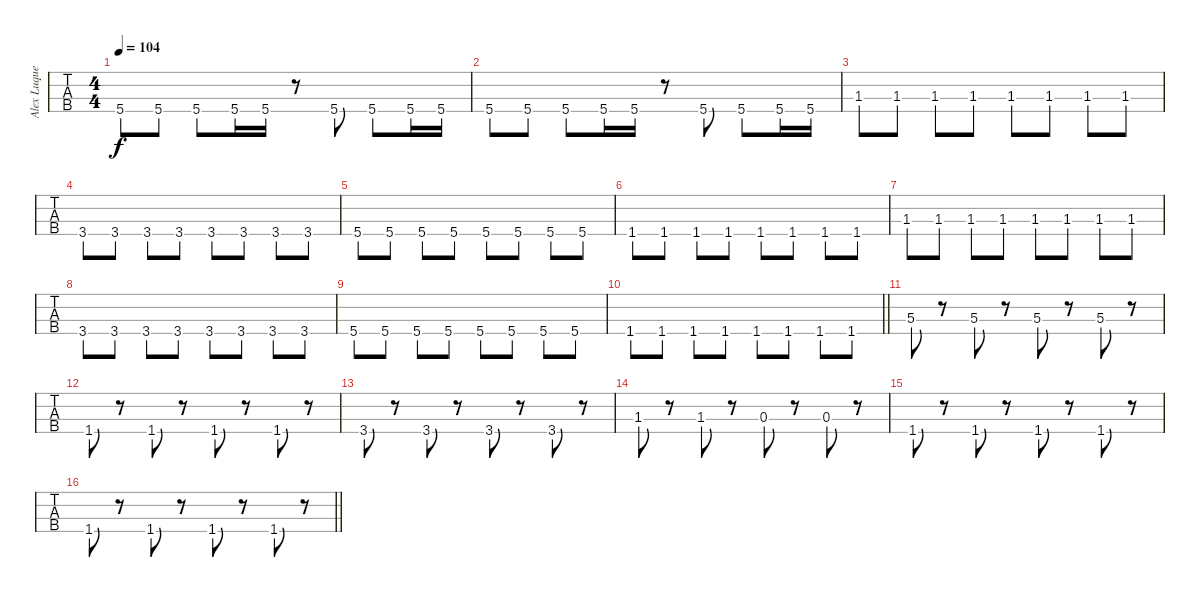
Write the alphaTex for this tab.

\track ("Alex Luque " "Alex Luque") {instrument electricbassfinger}
\staff {tabs}
\tuning (G2 D2 A1 E1) {hide}
\ts (4 4)
\tempo 104
\clef f4
\ks c
5.4.8{dy f} 5.4.8 5.4.8 5.4.16 5.4.16 r.8 5.4.8 5.4.8 5.4.16 5.4.16 |
5.4.8 5.4.8 5.4.8 5.4.16 5.4.16 r.8 5.4.8 5.4.8 5.4.16 5.4.16 |
1.3.8 1.3.8 1.3.8 1.3.8 1.3.8 1.3.8 1.3.8 1.3.8 |
3.4.8 3.4.8 3.4.8 3.4.8 3.4.8 3.4.8 3.4.8 3.4.8 |
5.4.8 5.4.8 5.4.8 5.4.8 5.4.8 5.4.8 5.4.8 5.4.8 |
1.4.8 1.4.8 1.4.8 1.4.8 1.4.8 1.4.8 1.4.8 1.4.8 |
1.3.8 1.3.8 1.3.8 1.3.8 1.3.8 1.3.8 1.3.8 1.3.8 |
3.4.8 3.4.8 3.4.8 3.4.8 3.4.8 3.4.8 3.4.8 3.4.8 |
5.4.8 5.4.8 5.4.8 5.4.8 5.4.8 5.4.8 5.4.8 5.4.8 |
\barLineRight lightlight
1.4.8 1.4.8 1.4.8 1.4.8 1.4.8 1.4.8 1.4.8 1.4.8 |
5.3.8 r.8 5.3.8 r.8 5.3.8 r.8 5.3.8 r.8 |
1.4.8 r.8 1.4.8 r.8 1.4.8 r.8 1.4.8 r.8 |
3.4.8 r.8 3.4.8 r.8 3.4.8 r.8 3.4.8 r.8 |
1.3.8 r.8 1.3.8 r.8 0.3.8 r.8 0.3.8 r.8 |
1.4.8 r.8 1.4.8 r.8 1.4.8 r.8 1.4.8 r.8 |
\barLineRight lightlight
1.4.8 r.8 1.4.8 r.8 1.4.8 r.8 1.4.8 r.8
